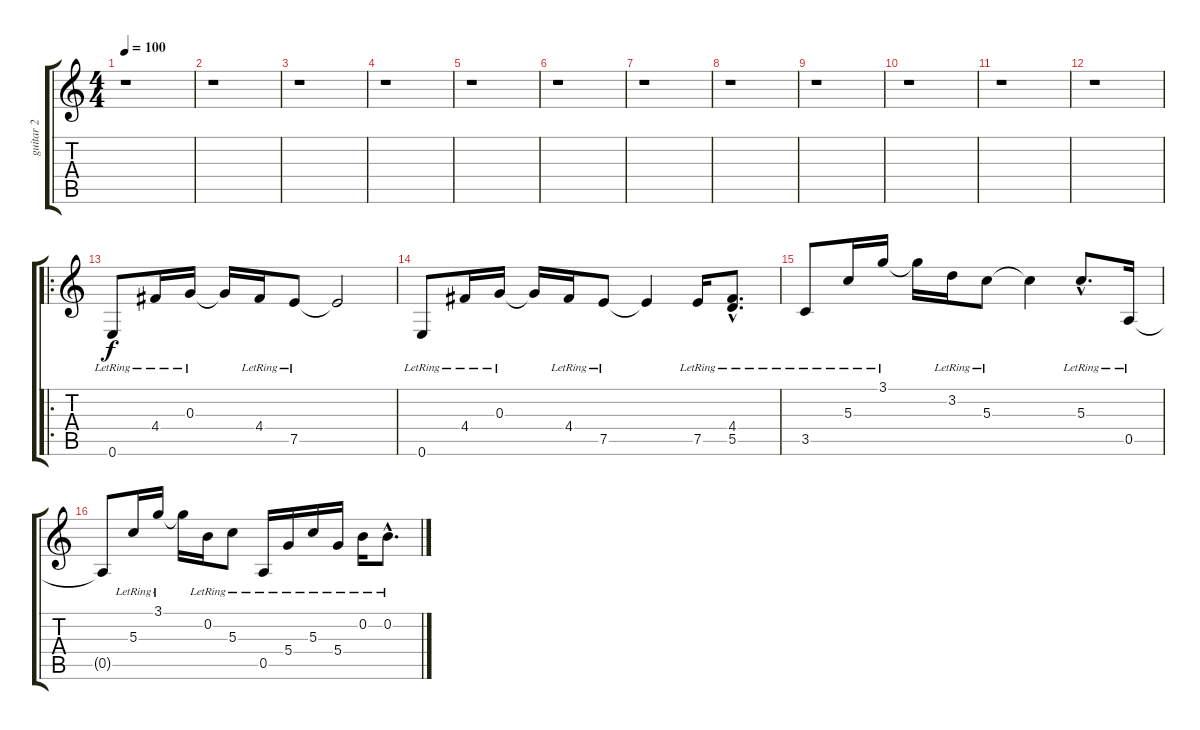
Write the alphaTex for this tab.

\track ("guitar 2" "guitar 2") {instrument acousticguitarsteel}
\staff {score tabs}
\tuning (E4 B3 G3 D3 A2 E2) {hide}
\ts (4 4)
\tempo 100
\clef g2
\ks c
r.1{dy f} |
r.1 |
r.1 |
r.1 |
r.1 |
r.1 |
r.1 |
r.1 |
r.1 |
r.1 |
r.1 |
r.1 |
\ro
0.6{lr}.8{instrument acousticguitarsteel} 4.4{lr}.16 0.3{lr}.16 0.3{t}.16 4.4{lr}.16 7.5{lr}.8 7.5{t}.2 |
0.6{lr}.8 4.4{lr}.16 0.3{lr}.16 0.3{t}.16 4.4{lr}.16 7.5{lr}.8 7.5{t}.4 7.5{lr}.16 (4.4{hac lr} 5.5{hac lr}).8{d} |
3.5{lr}.8 5.3{lr}.16 3.1{lr}.16 3.1{t}.16 3.2{lr}.16 5.3{lr}.8 5.3{t}.4 5.3{hac lr}.8{d} 0.5{lr}.16 |
0.5{t}.8 5.3{lr}.16 3.1{lr}.16 3.1{t}.16 0.2{lr}.16 5.3{lr}.8 0.5{lr}.16 5.4{lr}.16 5.3{lr}.16 5.4{lr}.16 0.2{lr}.16 0.2{hac lr}.8{d}
